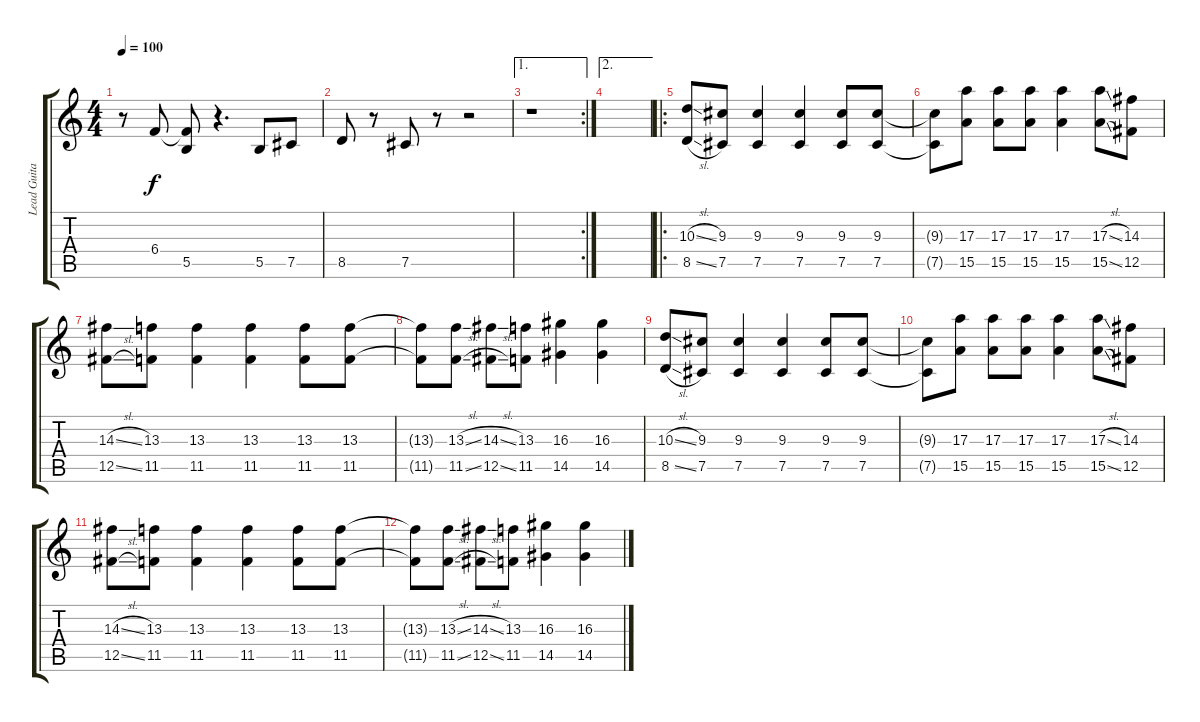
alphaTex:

\track ("Lead Guitar" "Lead Guita") {instrument distortionguitar}
\staff {score tabs}
\tuning (Db4 Ab3 E3 B2 Gb2 B1) {hide}
\ts (4 4)
\tempo 100
\clef g2
\ks c
r.8{dy f} 6.4.8 (6.4{t} 5.5).8 r.4{d} 5.5.8 7.5.8 |
8.5.8 r.8 7.5.8 r.8 r.2 |
\ae 1
\rc 2
r.1 |
\ae 2
|
\ro
(10.3{sl} 8.5{sl}).8 (9.3 7.5).8 (9.3 7.5).4 (9.3 7.5).4 (9.3 7.5).8 (9.3 7.5).8 |
(9.3{t} 7.5{t}).8 (17.3 15.5).8 (17.3 15.5).8 (17.3 15.5).8 (17.3 15.5).4 (17.3{sl} 15.5{sl}).8 (14.3 12.5).8 |
(14.3{sl} 12.5{sl}).8 (13.3 11.5).8 (13.3 11.5).4 (13.3 11.5).4 (13.3 11.5).8 (13.3 11.5).8 |
(13.3{t} 11.5{t}).8 (13.3{sl} 11.5{sl}).8 (14.3{sl} 12.5{sl}).8 (13.3 11.5).8 (16.3 14.5).4 (16.3 14.5).4 |
(10.3{sl} 8.5{sl}).8 (9.3 7.5).8 (9.3 7.5).4 (9.3 7.5).4 (9.3 7.5).8 (9.3 7.5).8 |
(9.3{t} 7.5{t}).8 (17.3 15.5).8 (17.3 15.5).8 (17.3 15.5).8 (17.3 15.5).4 (17.3{sl} 15.5{sl}).8 (14.3 12.5).8 |
(14.3{sl} 12.5{sl}).8 (13.3 11.5).8 (13.3 11.5).4 (13.3 11.5).4 (13.3 11.5).8 (13.3 11.5).8 |
(13.3{t} 11.5{t}).8 (13.3{sl} 11.5{sl}).8 (14.3{sl} 12.5{sl}).8 (13.3 11.5).8 (16.3 14.5).4 (16.3 14.5).4
